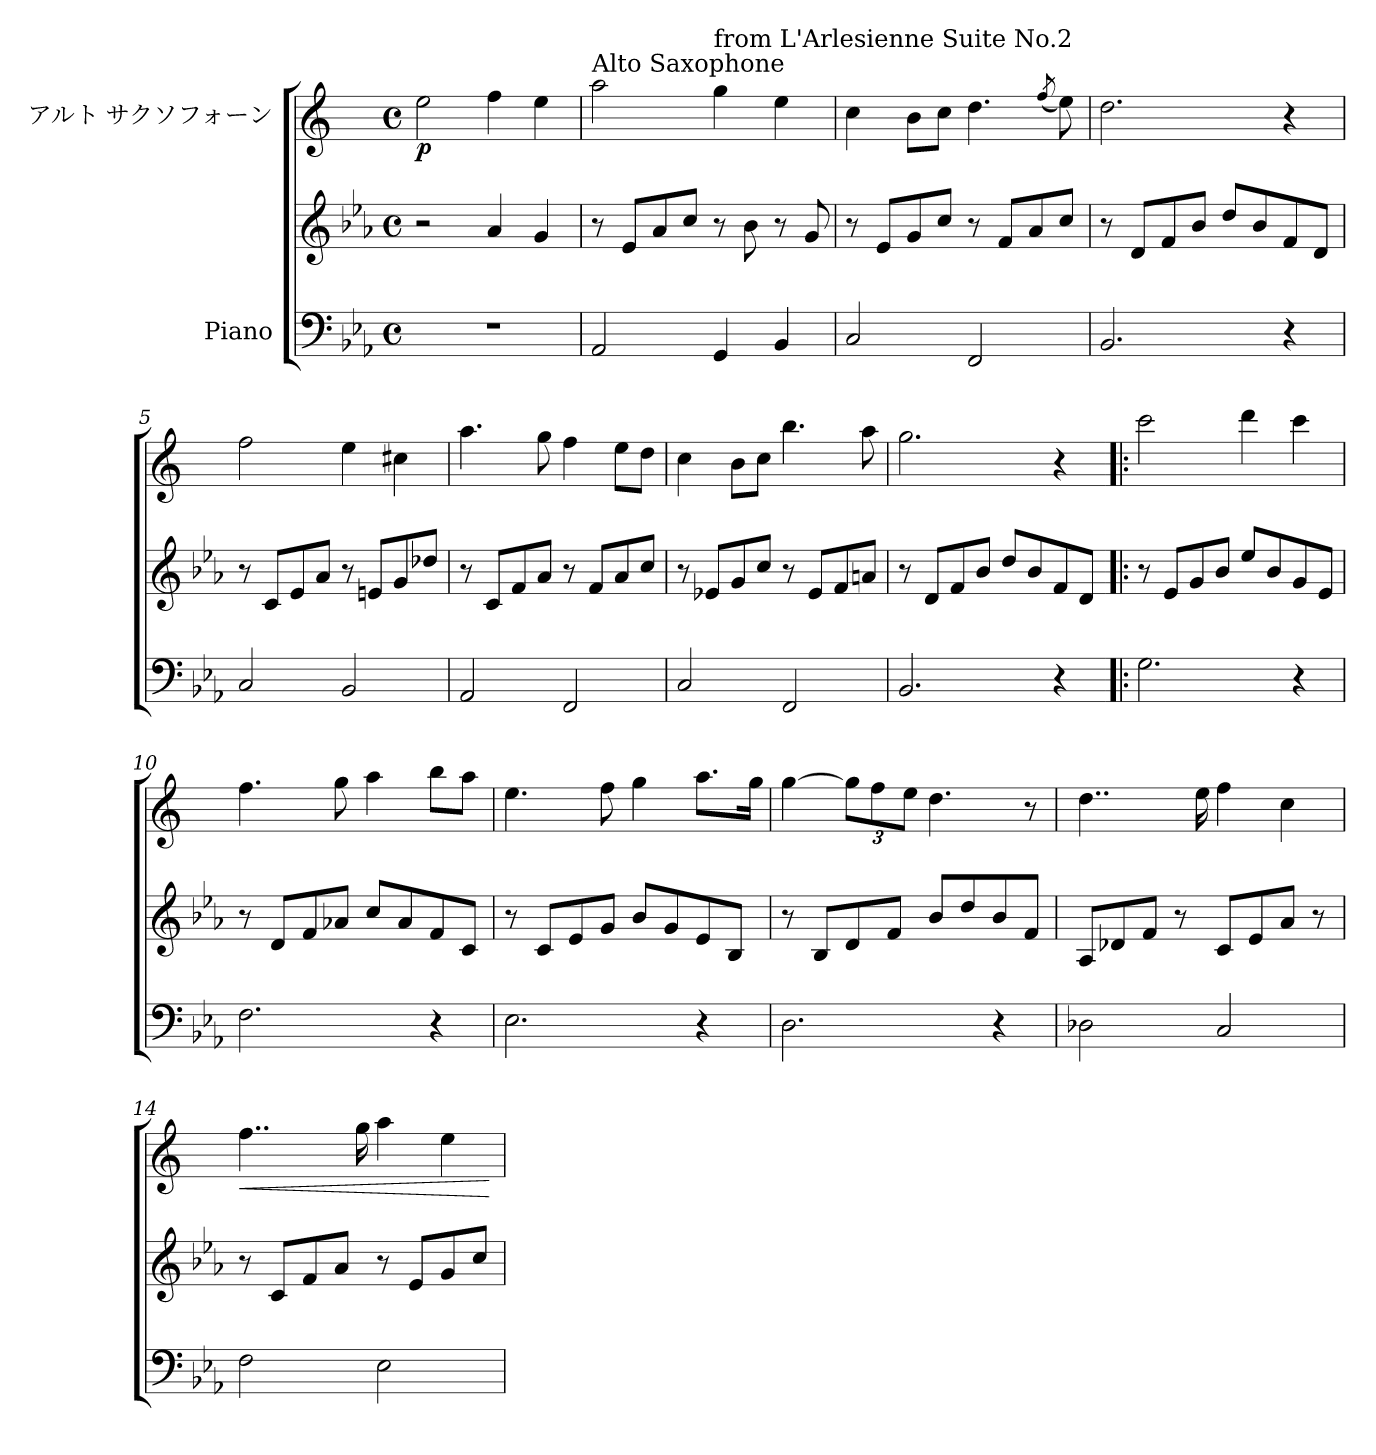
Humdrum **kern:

**kern	**kern	**kern	**dynam
*part2	*part2	*part1	*part1
*staff3	*staff2	*staff1	*staff1
*I"Piano	*	*I"アルト サクソフォーン	*
*clefF4	*clefG2	*clefG2	*
*	*	*ITrd5c9	*
*k[b-e-a-]	*k[b-e-a-]	*k[b-e-a-]	*
*M4/4	*M4/4	*M4/4	*
*met(c)	*met(c)	*met(c)	*
*MM70	*MM70	*MM70	*
=1	=1	=1	=1
!	!	!	!LO:DY:b
1r	2r	2g\	p
.	4a-/	4a-\	.
.	4g/	4g\	.
=2	=2	=2	=2
!	!	!LO:TX:a:t=Alto Saxophone	!
2AA-/	8r	2cc\	.
.	8e-/L	.	.
.	8a-/	.	.
.	8cc/J	.	.
!	!	!LO:TX:a:t=from L'Arlesienne Suite No.2	!
4GG/	8r	4b-\	.
.	8b-\	.	.
4BB-/	8r	4g\	.
.	8g/	.	.
=3	=3	=3	=3
2C/	8r	4e-\	.
.	8e-/L	.	.
.	8g/	8d\L	.
.	8cc/J	8e-\J	.
2FF/	8r	4.f\	.
.	8f/L	.	.
.	8a-/	.	.
.	.	(8qa-/	.
.	8cc/J	8g\)	.
=4	=4	=4	=4
2.BB-/	8r	2.f\	.
.	8d/L	.	.
.	8f/	.	.
.	8b-/J	.	.
.	8dd/L	.	.
.	8b-/	.	.
4r	8f/	4r	.
.	8d/J	.	.
!!LO:LB:g=z
=5	=5	=5	=5
2C/	8r	2a-\	.
.	8c/L	.	.
.	8e-/	.	.
.	8a-/J	.	.
2BB-/	8r	4g\	.
.	8en/L	.	.
.	8g/	4en\	.
.	8dd-X/J	.	.
=6	=6	=6	=6
2AA-/	8r	4.cc\	.
.	8c/L	.	.
.	8f/	.	.
.	8a-/J	8b-\	.
2FF/	8r	4a-\	.
.	8f/L	.	.
.	8a-/	8g\L	.
.	8cc/J	8f\J	.
=7	=7	=7	=7
2C/	8r	4e-\	.
.	8e-X/L	.	.
.	8g/	8d\L	.
.	8cc/J	8e-\J	.
2FF/	8r	4.dd\	.
.	8e-/L	.	.
.	8f/	.	.
.	8an/J	8cc\	.
=8	=8	=8	=8
2.BB-/	8r	2.b-\	.
.	8d/L	.	.
.	8f/	.	.
.	8b-/J	.	.
.	8dd/L	.	.
.	8b-/	.	.
4r	8f/	4r	.
.	8d/J	.	.
!!LO:LB:g=z
=9!|:	=9!|:	=9!|:	=9!|:
2.G\	8r	2ee-\	.
.	8e-/L	.	.
.	8g/	.	.
.	8b-/J	.	.
.	8ee-/L	4ff\	.
.	8b-/	.	.
4r	8g/	4ee-\	.
.	8e-/J	.	.
=10	=10	=10	=10
2.F\	8r	4.a-\	.
.	8d/L	.	.
.	8f/	.	.
.	8a-X/J	8b-\	.
.	8cc/L	4cc\	.
.	8a-/	.	.
4r	8f/	8dd\L	.
.	8c/J	8cc\J	.
=11	=11	=11	=11
2.E-\	8r	4.g\	.
.	8c/L	.	.
.	8e-/	.	.
.	8g/J	8a-\	.
.	8b-/L	4b-\	.
.	8g/	.	.
4r	8e-/	8.cc\L	.
.	8B-/J	.	.
.	.	16b-\Jk	.
=12	=12	=12	=12
2.D\	8r	[4b-\	.
.	8B-/L	.	.
*	*	*Xbrackettup	*
.	8d/	12b-\L]	.
.	.	12a-\	.
.	8f/J	.	.
.	.	12g\J	.
.	8b-/L	4.f\	.
.	8dd/	.	.
4r	8b-/	.	.
.	8f/J	8r	.
!!LO:PB:g=z
=13	=13	=13	=13
2D-X\	8A-/L	4..f\	.
.	8d-X/	.	.
.	8f/J	.	.
.	8r	.	.
.	.	16g\	.
2C/	8c/L	4a-\	.
.	8e-/	.	.
.	8a-/J	4e-\	.
.	8r	.	.
=14	=14	=14	=14
!	!	!	!LO:HP:b
2F\	8r	4..a-\	<
.	8c/L	.	.
.	8f/	.	.
.	8a-/J	.	.
.	.	16b-\	.
2E-\	8r	4cc\	.
.	8e-/L	.	.
.	8g/	4g\	.
.	8cc/J	.	.
.	.	.	[
=	=	=	=
*-	*-	*-	*-
